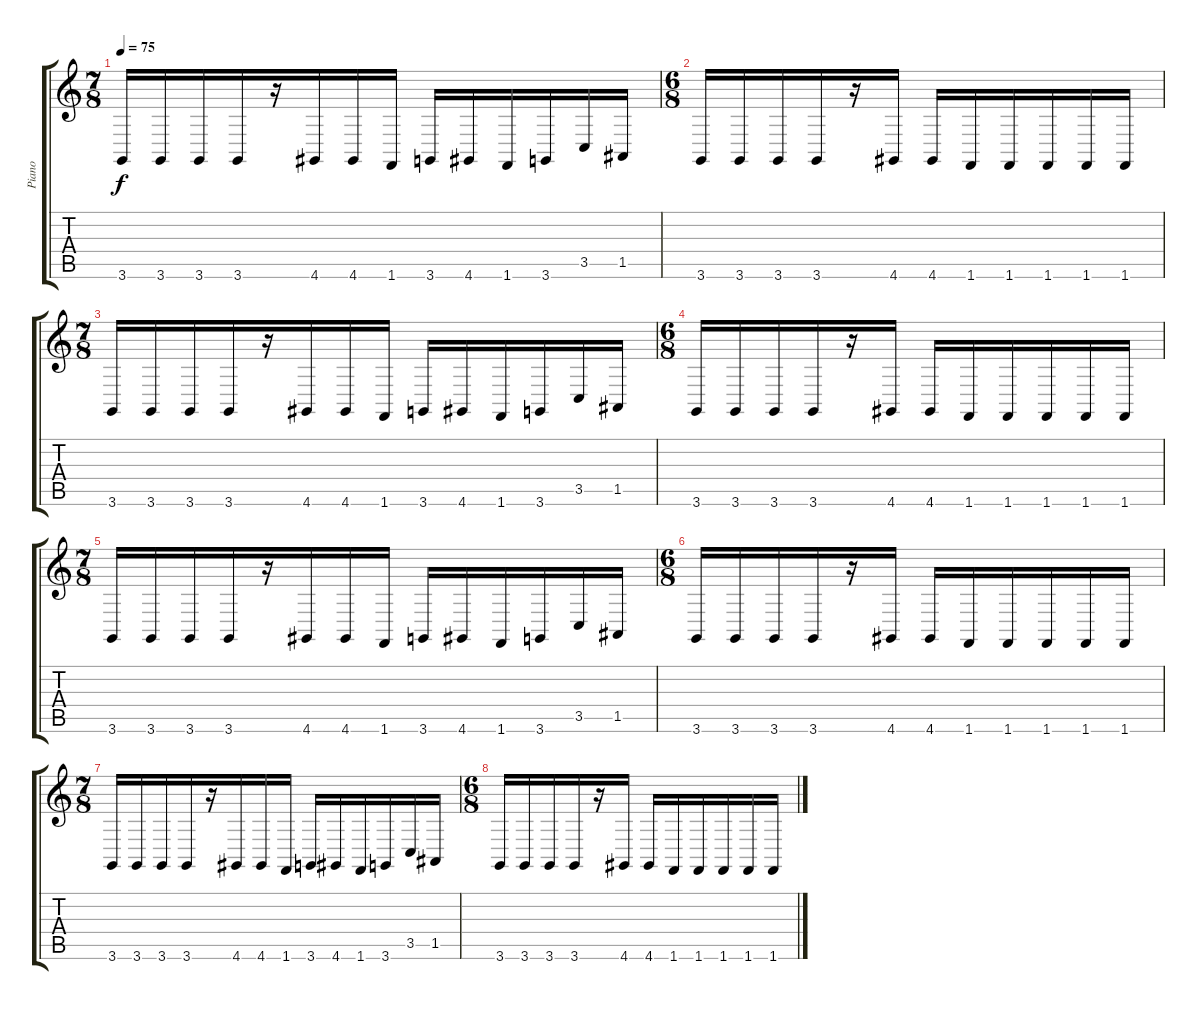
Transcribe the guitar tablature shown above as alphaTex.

\track ("Piano" "Piano") {instrument acousticgrandpiano}
\staff {score tabs}
\tuning (E4 B3 G3 D3 A2 E2) {hide}
\ts (7 8)
\tempo 75
\clef g2
\ks c
3.6.16{dy f} 3.6.16 3.6.16 3.6.16 r.16 4.6.16 4.6.16 1.6.16 3.6.16 4.6.16 1.6.16 3.6.16 3.5.16 1.5.16 |
\ts (6 8)
3.6.16 3.6.16 3.6.16 3.6.16 r.16 4.6.16 4.6.16 1.6.16 1.6.16 1.6.16 1.6.16 1.6.16 |
\ts (7 8)
3.6.16 3.6.16 3.6.16 3.6.16 r.16 4.6.16 4.6.16 1.6.16 3.6.16 4.6.16 1.6.16 3.6.16 3.5.16 1.5.16 |
\ts (6 8)
3.6.16 3.6.16 3.6.16 3.6.16 r.16 4.6.16 4.6.16 1.6.16 1.6.16 1.6.16 1.6.16 1.6.16 |
\ts (7 8)
3.6.16 3.6.16 3.6.16 3.6.16 r.16 4.6.16 4.6.16 1.6.16 3.6.16 4.6.16 1.6.16 3.6.16 3.5.16 1.5.16 |
\ts (6 8)
3.6.16 3.6.16 3.6.16 3.6.16 r.16 4.6.16 4.6.16 1.6.16 1.6.16 1.6.16 1.6.16 1.6.16 |
\ts (7 8)
3.6.16 3.6.16 3.6.16 3.6.16 r.16 4.6.16 4.6.16 1.6.16 3.6.16 4.6.16 1.6.16 3.6.16 3.5.16 1.5.16 |
\ts (6 8)
3.6.16 3.6.16 3.6.16 3.6.16 r.16 4.6.16 4.6.16 1.6.16 1.6.16 1.6.16 1.6.16 1.6.16
